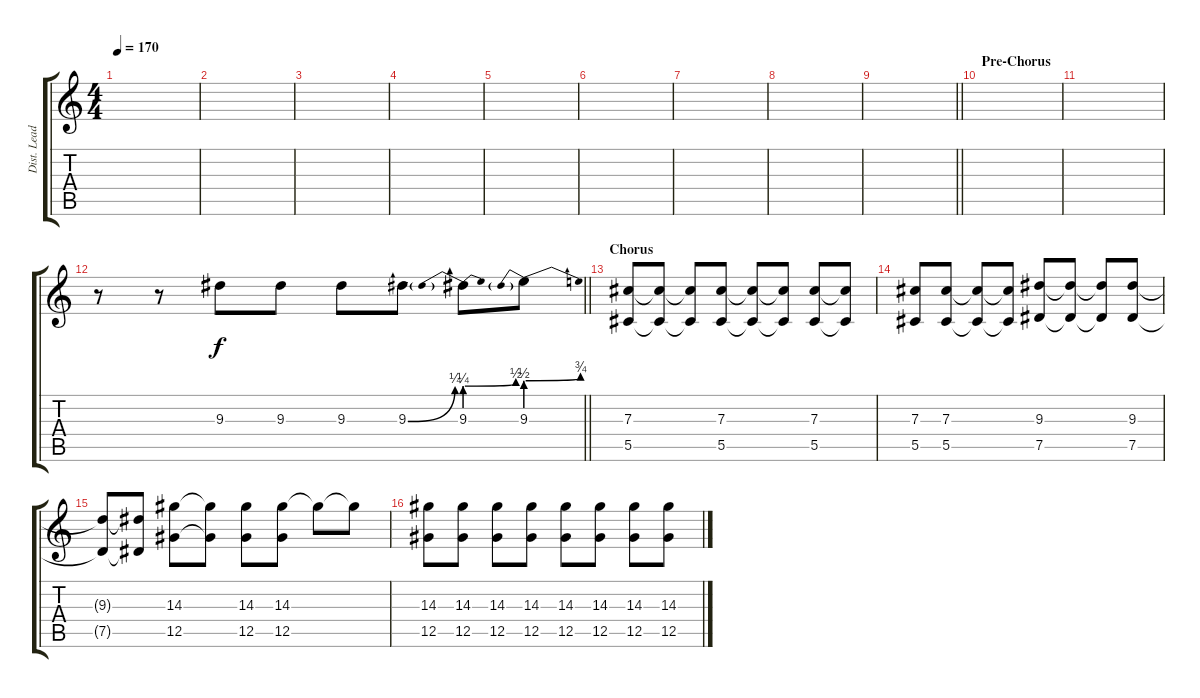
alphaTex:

\track ("Dist. Lead Guitar" "Dist. Lead") {instrument distortionguitar}
\staff {score tabs}
\tuning (Eb4 Bb3 Gb3 Db3 Ab2 Db2) {hide}
\ts (4 4)
\tempo 170
\clef g2
\ks c
|
|
|
|
|
|
|
|
\barLineRight lightlight
|
\section ("" "Pre-Chorus")
|
|
\barLineRight lightlight
r.8 r.8 9.3.8 9.3.8 9.3.8 9.3{be (bend 0 0 60 1)}.8 9.3{be (prebendbend 0 1 60 2)}.8 9.3{be (prebendbend 0 2 60 3)}.8 |
\section ("" "Chorus")
(7.3 5.5).8 (7.3{t} 5.5{t}).8 (7.3{t} 5.5{t}).8 (7.3 5.5).8 (7.3{t} 5.5{t}).8 (7.3{t} 5.5{t}).8 (7.3 5.5).8 (7.3{t} 5.5{t}).8 |
(7.3 5.5).8 (7.3 5.5).8 (7.3{t} 5.5{t}).8 (7.3{t} 5.5{t}).8 (9.3 7.5).8 (9.3{t} 7.5{t}).8 (9.3{t} 7.5{t}).8 (9.3 7.5).8 |
(9.3{t} 7.5{t}).8 (9.3{t} 7.5{t}).8 (14.3 12.5).8 (14.3{t} 12.5{t}).8 (14.3 12.5).8 (14.3 12.5).8 14.3{t}.8 14.3{t}.8 |
(14.3 12.5).8 (14.3 12.5).8 (14.3 12.5).8 (14.3 12.5).8 (14.3 12.5).8 (14.3 12.5).8 (14.3 12.5).8 (14.3 12.5).8
